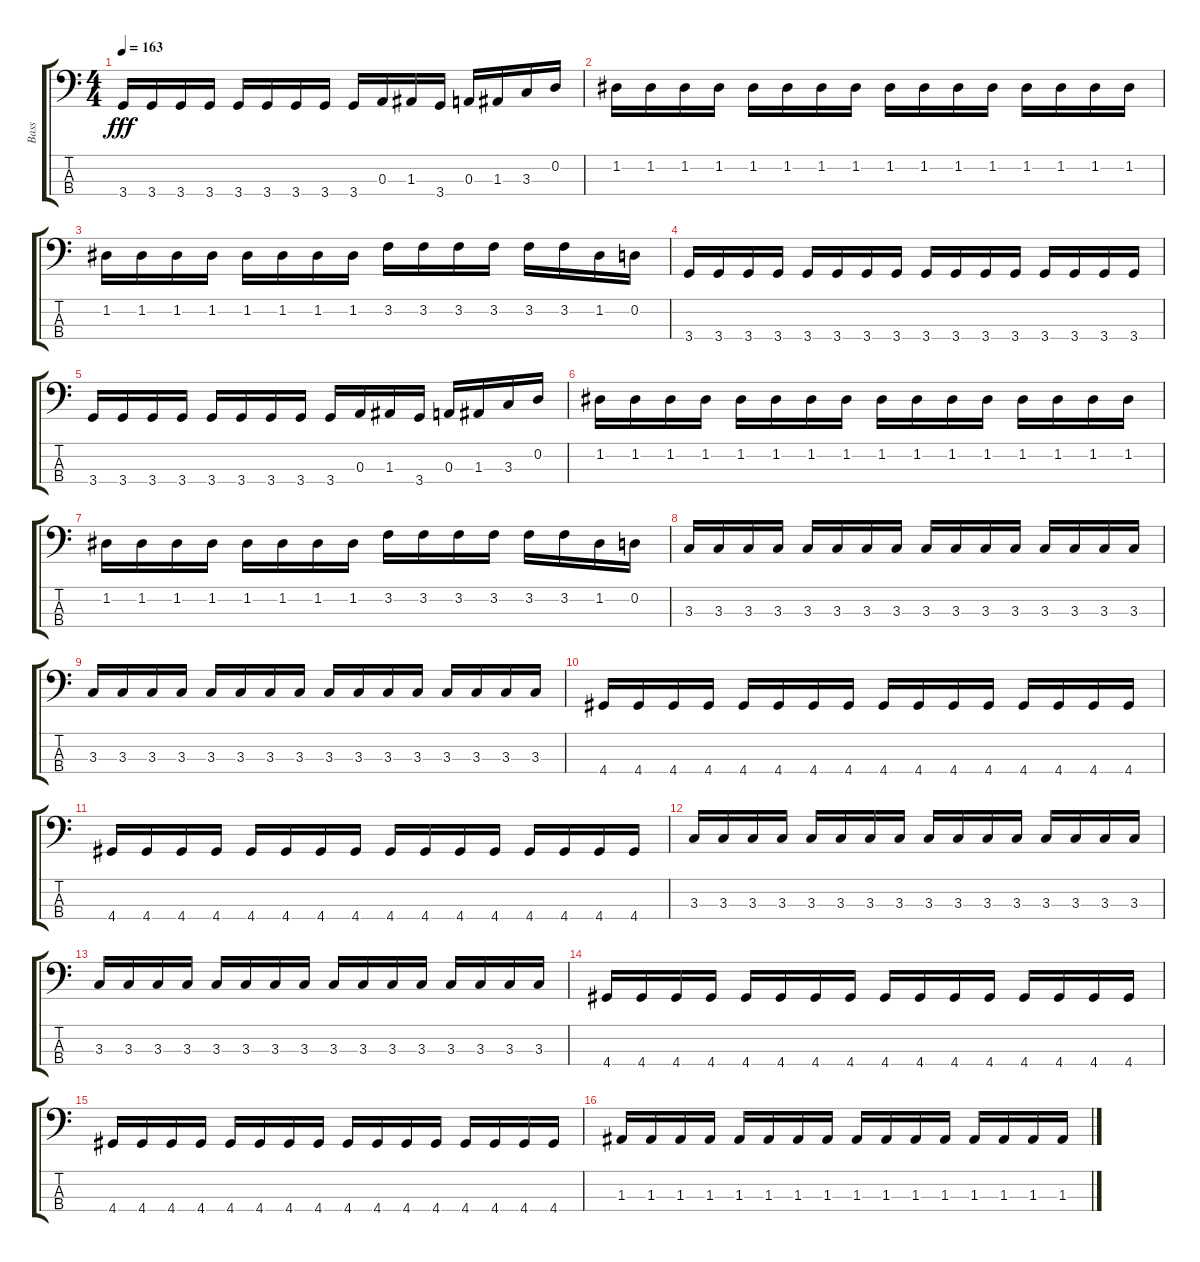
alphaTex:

\track ("Bass" "Bass") {instrument distortionguitar}
\staff {score tabs}
\tuning (G2 D2 A1 E1) {hide}
\ts (4 4)
\tempo 163
\clef f4
\ks c
3.4.16{dy fff} 3.4.16 3.4.16 3.4.16 3.4.16 3.4.16 3.4.16 3.4.16 3.4.16 0.3.16 1.3.16 3.4.16 0.3.16 1.3.16 3.3.16 0.2.16 |
1.2.16 1.2.16 1.2.16 1.2.16 1.2.16 1.2.16 1.2.16 1.2.16 1.2.16 1.2.16 1.2.16 1.2.16 1.2.16 1.2.16 1.2.16 1.2.16 |
1.2.16 1.2.16 1.2.16 1.2.16 1.2.16 1.2.16 1.2.16 1.2.16 3.2.16 3.2.16 3.2.16 3.2.16 3.2.16 3.2.16 1.2.16 0.2.16 |
3.4.16 3.4.16 3.4.16 3.4.16 3.4.16 3.4.16 3.4.16 3.4.16 3.4.16 3.4.16 3.4.16 3.4.16 3.4.16 3.4.16 3.4.16 3.4.16 |
3.4.16 3.4.16 3.4.16 3.4.16 3.4.16 3.4.16 3.4.16 3.4.16 3.4.16 0.3.16 1.3.16 3.4.16 0.3.16 1.3.16 3.3.16 0.2.16 |
1.2.16 1.2.16 1.2.16 1.2.16 1.2.16 1.2.16 1.2.16 1.2.16 1.2.16 1.2.16 1.2.16 1.2.16 1.2.16 1.2.16 1.2.16 1.2.16 |
1.2.16 1.2.16 1.2.16 1.2.16 1.2.16 1.2.16 1.2.16 1.2.16 3.2.16 3.2.16 3.2.16 3.2.16 3.2.16 3.2.16 1.2.16 0.2.16 |
3.3.16 3.3.16 3.3.16 3.3.16 3.3.16 3.3.16 3.3.16 3.3.16 3.3.16 3.3.16 3.3.16 3.3.16 3.3.16 3.3.16 3.3.16 3.3.16 |
3.3.16 3.3.16 3.3.16 3.3.16 3.3.16 3.3.16 3.3.16 3.3.16 3.3.16 3.3.16 3.3.16 3.3.16 3.3.16 3.3.16 3.3.16 3.3.16 |
4.4.16 4.4.16 4.4.16 4.4.16 4.4.16 4.4.16 4.4.16 4.4.16 4.4.16 4.4.16 4.4.16 4.4.16 4.4.16 4.4.16 4.4.16 4.4.16 |
4.4.16 4.4.16 4.4.16 4.4.16 4.4.16 4.4.16 4.4.16 4.4.16 4.4.16 4.4.16 4.4.16 4.4.16 4.4.16 4.4.16 4.4.16 4.4.16 |
3.3.16 3.3.16 3.3.16 3.3.16 3.3.16 3.3.16 3.3.16 3.3.16 3.3.16 3.3.16 3.3.16 3.3.16 3.3.16 3.3.16 3.3.16 3.3.16 |
3.3.16 3.3.16 3.3.16 3.3.16 3.3.16 3.3.16 3.3.16 3.3.16 3.3.16 3.3.16 3.3.16 3.3.16 3.3.16 3.3.16 3.3.16 3.3.16 |
4.4.16 4.4.16 4.4.16 4.4.16 4.4.16 4.4.16 4.4.16 4.4.16 4.4.16 4.4.16 4.4.16 4.4.16 4.4.16 4.4.16 4.4.16 4.4.16 |
4.4.16 4.4.16 4.4.16 4.4.16 4.4.16 4.4.16 4.4.16 4.4.16 4.4.16 4.4.16 4.4.16 4.4.16 4.4.16 4.4.16 4.4.16 4.4.16 |
1.3.16 1.3.16 1.3.16 1.3.16 1.3.16 1.3.16 1.3.16 1.3.16 1.3.16 1.3.16 1.3.16 1.3.16 1.3.16 1.3.16 1.3.16 1.3.16
